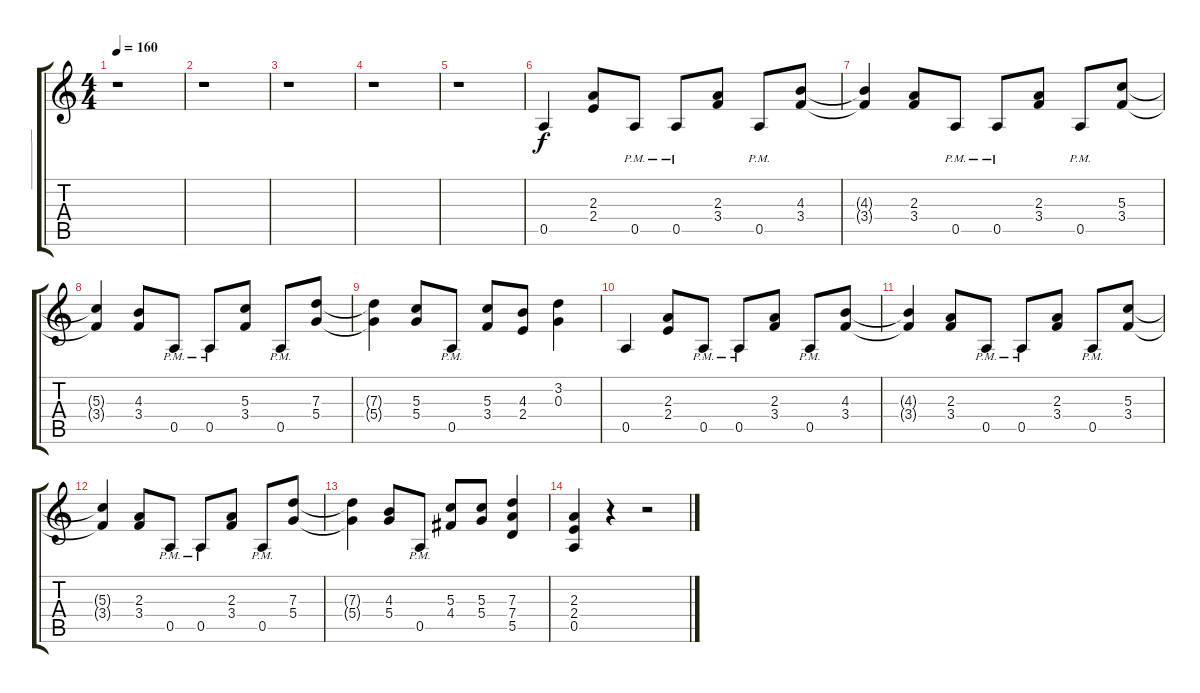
\track ("______________" "__________") {instrument distortionguitar}
\staff {score tabs}
\tuning (E4 B3 G3 D3 A2 E2) {hide}
\ts (4 4)
\tempo 160
\clef g2
\ks c
r.1{dy f} |
r.1 |
r.1 |
r.1 |
r.1 |
0.5.4 (2.3 2.4).8 0.5{pm}.8 0.5{pm}.8 (2.3 3.4).8 0.5{pm}.8 (4.3 3.4).8 |
(4.3{t} 3.4{t}).4 (2.3 3.4).8 0.5{pm}.8 0.5{pm}.8 (2.3 3.4).8 0.5{pm}.8 (5.3 3.4).8 |
(5.3{t} 3.4{t}).4 (4.3 3.4).8 0.5{pm}.8 0.5{pm}.8 (5.3 3.4).8 0.5{pm}.8 (7.3 5.4).8 |
(7.3{t} 5.4{t}).4 (5.3 5.4).8 0.5{pm}.8 (5.3 3.4).8 (4.3 2.4).8 (3.2 0.3).4 |
0.5.4 (2.3 2.4).8 0.5{pm}.8 0.5{pm}.8 (2.3 3.4).8 0.5{pm}.8 (4.3 3.4).8 |
(4.3{t} 3.4{t}).4 (2.3 3.4).8 0.5{pm}.8 0.5{pm}.8 (2.3 3.4).8 0.5{pm}.8 (5.3 3.4).8 |
(5.3{t} 3.4{t}).4 (2.3 3.4).8 0.5{pm}.8 0.5{pm}.8 (2.3 3.4).8 0.5{pm}.8 (7.3 5.4).8 |
(7.3{t} 5.4{t}).4 (4.3 5.4).8 0.5{pm}.8 (5.3 4.4).8 (5.3 5.4).8 (7.3 7.4 5.5).4 |
(2.3 2.4 0.5).4 r.4 r.2
